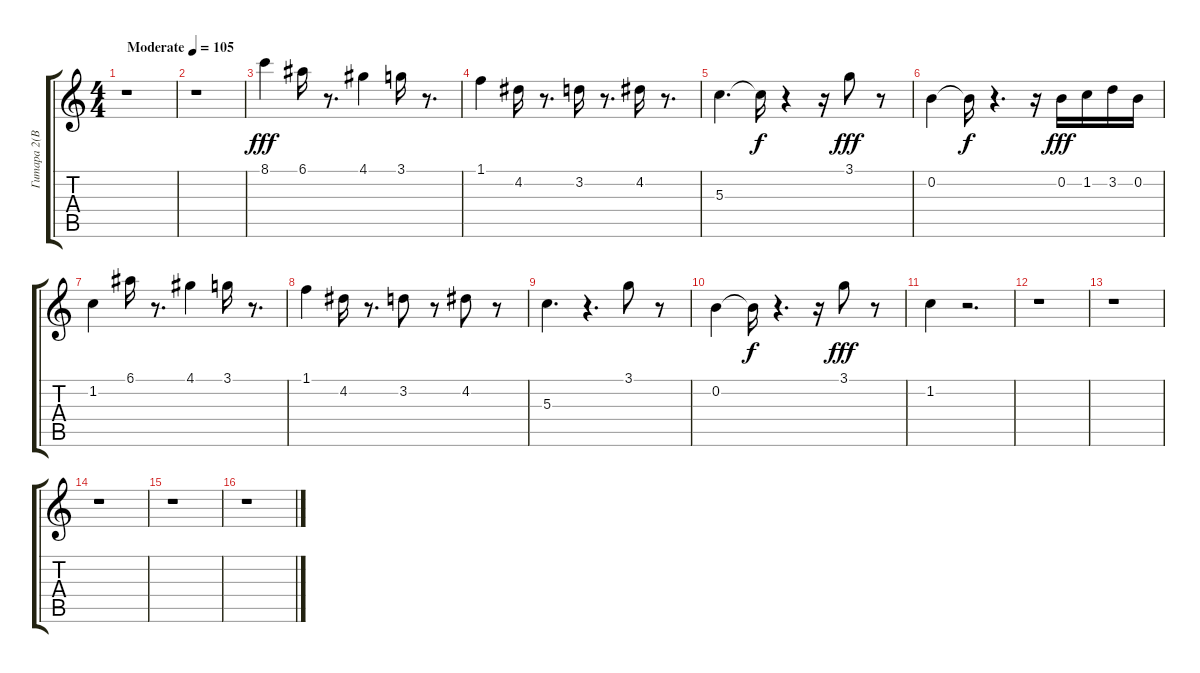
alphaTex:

\track ("Гитара 2(Вадим)" "Гитара 2(В") {instrument distortionguitar}
\staff {score tabs}
\tuning (E4 B3 G3 D3 A2 E2) {hide}
\ts (4 4)
\tempo (105 "Moderate")
\clef g2
\ks c
r.1{dy fff instrument distortionguitar} |
r.1 |
8.1.4 6.1.16 r.8{d} 4.1.4 3.1.16 r.8{d} |
1.1.4 4.2.16 r.8{d} 3.2.16 r.8{d} 4.2.16 r.8{d} |
5.3.4{d} 5.3{t}.16{dy f} r.4 r.16 3.1.8{dy fff} r.8 |
0.2.4 0.2{t}.16{dy f} r.4{d} r.16 0.2.16{dy fff} 1.2.16 3.2.16 0.2.16 |
1.2.4 6.1.16 r.8{d} 4.1.4 3.1.16 r.8{d} |
1.1.4 4.2.16 r.8{d} 3.2.8 r.8 4.2.8 r.8 |
5.3.4{d} r.4{d} 3.1.8 r.8 |
0.2.4 0.2{t}.16{dy f} r.4{d} r.16 3.1.8{dy fff} r.8 |
1.2.4 r.2{d} |
r.1 |
r.1 |
r.1 |
r.1 |
r.1
